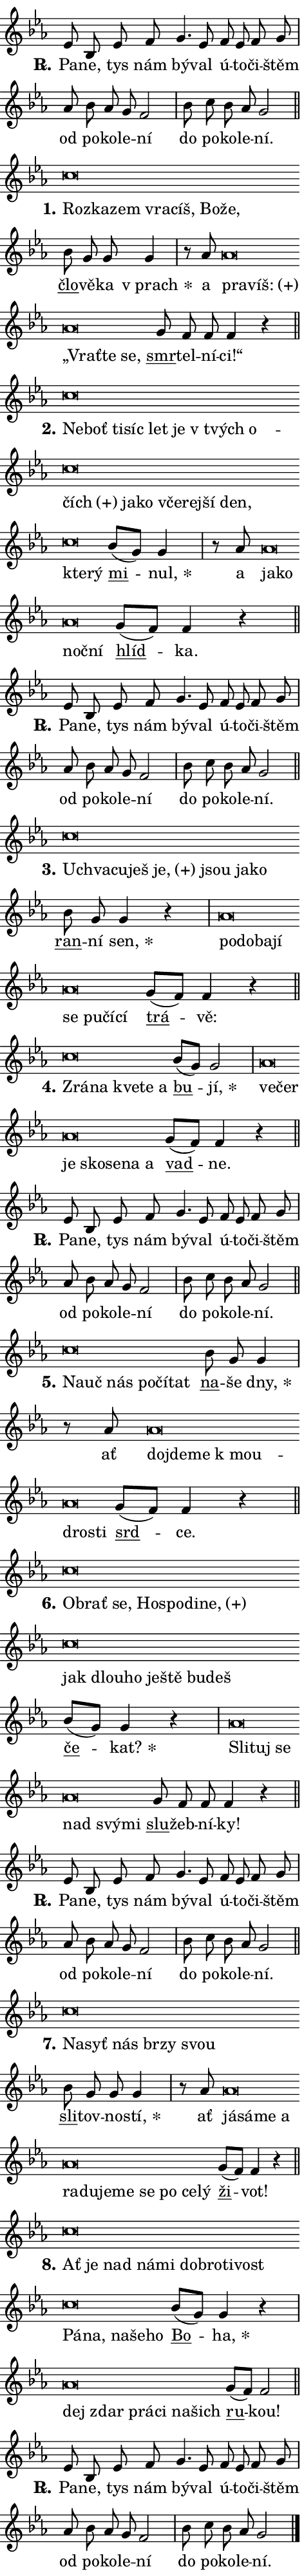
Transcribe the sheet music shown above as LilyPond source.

\version "2.24.0"
\header { tagline = "" }
\paper {
  indent = 0\cm
  top-margin = 0\cm
  right-margin = 0.13\cm % to fit lyric hyphens
  bottom-margin = 0\cm
  left-margin = 0\cm
  paper-width = 8\cm
  page-breaking = #ly:one-page-breaking
  system-system-spacing.basic-distance = #11
  score-system-spacing.basic-distance = #11
  ragged-last = ##f
}


%% Author: Thomas Morley
%% https://lists.gnu.org/archive/html/lilypond-user/2020-05/msg00002.html
#(define (line-position grob)
"Returns position of @var[grob} in current system:
   @code{'start}, if at first time-step
   @code{'end}, if at last time-step
   @code{'middle} otherwise
"
  (let* ((col (ly:item-get-column grob))
         (ln (ly:grob-object col 'left-neighbor))
         (rn (ly:grob-object col 'right-neighbor))
         (col-to-check-left (if (ly:grob? ln) ln col))
         (col-to-check-right (if (ly:grob? rn) rn col))
         (break-dir-left
           (and
             (ly:grob-property col-to-check-left 'non-musical #f)
             (ly:item-break-dir col-to-check-left)))
         (break-dir-right
           (and
             (ly:grob-property col-to-check-right 'non-musical #f)
             (ly:item-break-dir col-to-check-right))))
        (cond ((eqv? 1 break-dir-left) 'start)
              ((eqv? -1 break-dir-right) 'end)
              (else 'middle))))

#(define (tranparent-at-line-position vctor)
  (lambda (grob)
  "Relying on @code{line-position} select the relevant enry from @var{vctor}.
Used to determine transparency,"
    (case (line-position grob)
      ((end) (not (vector-ref vctor 0)))
      ((middle) (not (vector-ref vctor 1)))
      ((start) (not (vector-ref vctor 2))))))

noteHeadBreakVisibility =
#(define-music-function (break-visibility)(vector?)
"Makes @code{NoteHead}s transparent relying on @var{break-visibility}"
#{
  \override NoteHead.transparent =
    #(tranparent-at-line-position break-visibility)
#})

#(define delete-ledgers-for-transparent-note-heads
  (lambda (grob)
    "Reads whether a @code{NoteHead} is transparent.
If so this @code{NoteHead} is removed from @code{'note-heads} from
@var{grob}, which is supposed to be @code{LedgerLineSpanner}.
As a result ledgers are not printed for this @code{NoteHead}"
    (let* ((nhds-array (ly:grob-object grob 'note-heads))
           (nhds-list
             (if (ly:grob-array? nhds-array)
                 (ly:grob-array->list nhds-array)
                 '()))
           ;; Relies on the transparent-property being done before
           ;; Staff.LedgerLineSpanner.after-line-breaking is executed.
           ;; This is fragile ...
           (to-keep
             (remove
               (lambda (nhd)
                 (ly:grob-property nhd 'transparent #f))
               nhds-list)))
      ;; TODO find a better method to iterate over grob-arrays, similiar
      ;; to filter/remove etc for lists
      ;; For now rebuilt from scratch
      (set! (ly:grob-object grob 'note-heads)  '())
      (for-each
        (lambda (nhd)
          (ly:pointer-group-interface::add-grob grob 'note-heads nhd))
        to-keep))))

squashNotes = {
  \override NoteHead.X-extent = #'(-0.2 . 0.2)
  \override NoteHead.Y-extent = #'(-0.75 . 0)
  \override NoteHead.stencil =
    #(lambda (grob)
       (let ((pos (ly:grob-property grob 'staff-position)))
         (begin
           (if (< pos -7) (display "ERROR: Lower brevis then expected\n") (display ""))
           (if (<= pos -6) ly:text-interface::print ly:note-head::print))))
}
unSquashNotes = {
  \revert NoteHead.X-extent
  \revert NoteHead.Y-extent
  \revert NoteHead.stencil
}

hideNotes = \noteHeadBreakVisibility #begin-of-line-visible
unHideNotes = \noteHeadBreakVisibility #all-visible

% work-around for resetting accidentals
% https://lilypond.org/doc/v2.23/Documentation/notation/displaying-rhythms#unmetered-music
cadenzaMeasure = {
  \cadenzaOff
  \partial 1024 s1024
  \cadenzaOn
}

#(define-markup-command (accent layout props text) (markup?)
  "Underline accented syllable"
  (interpret-markup layout props
    #{\markup \override #'(offset . 4.3) \underline { #text }#}))

responsum = \markup \concat {
  "R" \hspace #-1.05 \path #0.1 #'((moveto 0 0.07) (lineto 0.9 0.8)) \hspace #0.05 "."
}

spaceSize = #0.6828661417322834 % exact space size for TeX Gyre Schola

\layout {
  \context {
    \Staff
    \remove "Time_signature_engraver"
    \override LedgerLineSpanner.after-line-breaking = #delete-ledgers-for-transparent-note-heads
  }
  \context {
    \Lyrics {
      \override LyricSpace.minimum-distance = \spaceSize
      \override LyricText.font-name = #"TeX Gyre Schola"
      \override LyricText.font-size = 1
      \override StanzaNumber.font-name = #"TeX Gyre Schola Bold"
      \override StanzaNumber.font-size = 1
    }
  }
  \context {
    \Score 
    \override NoteHead.text =
      #(lambda (grob) 
        (let ((pos (ly:grob-property grob 'staff-position)))
          #{\markup {
            \combine
              \halign #-0.55 \raise #(if (= pos -6) 0 0.5) \override #'(thickness . 2) \draw-line #'(3.2 . 0)
              \musicglyph "noteheads.sM1"
          }#}))
  }
}

% magnetic-lyrics.ily
%
%   written by
%     Jean Abou Samra <jean@abou-samra.fr>
%     Werner Lemberg <wl@gnu.org>
%
%   adapted by
%     Jiri Hon <jiri.hon@gmail.com>
%
% Version 2022-Apr-15

% https://www.mail-archive.com/lilypond-user@gnu.org/msg149350.html

#(define (Left_hyphen_pointer_engraver context)
   "Collect syllable-hyphen-syllable occurrences in lyrics and store
them in properties.  This engraver only looks to the left.  For
example, if the lyrics input is @code{foo -- bar}, it does the
following.

@itemize @bullet
@item
Set the @code{text} property of the @code{LyricHyphen} grob between
@q{foo} and @q{bar} to @code{foo}.

@item
Set the @code{left-hyphen} property of the @code{LyricText} grob with
text @q{foo} to the @code{LyricHyphen} grob between @q{foo} and
@q{bar}.
@end itemize

Use this auxiliary engraver in combination with the
@code{lyric-@/text::@/apply-@/magnetic-@/offset!} hook."
   (let ((hyphen #f)
         (text #f))
     (make-engraver
      (acknowledgers
       ((lyric-syllable-interface engraver grob source-engraver)
        (set! text grob)))
      (end-acknowledgers
       ((lyric-hyphen-interface engraver grob source-engraver)
        ;(when (not (grob::has-interface grob 'lyric-space-interface))
          (set! hyphen grob)));)
      ((stop-translation-timestep engraver)
       (when (and text hyphen)
         (ly:grob-set-object! text 'left-hyphen hyphen))
       (set! text #f)
       (set! hyphen #f)))))

#(define (lyric-text::apply-magnetic-offset! grob)
   "If the space between two syllables is less than the value in
property @code{LyricText@/.details@/.squash-threshold}, move the right
syllable to the left so that it gets concatenated with the left
syllable.

Use this function as a hook for
@code{LyricText@/.after-@/line-@/breaking} if the
@code{Left_@/hyphen_@/pointer_@/engraver} is active."
   (let ((hyphen (ly:grob-object grob 'left-hyphen #f)))
     (when hyphen
       (let ((left-text (ly:spanner-bound hyphen LEFT)))
         (when (grob::has-interface left-text 'lyric-syllable-interface)
           (let* ((common (ly:grob-common-refpoint grob left-text X))
                  (this-x-ext (ly:grob-extent grob common X))
                  (left-x-ext
                   (begin
                     ;; Trigger magnetism for left-text.
                     (ly:grob-property left-text 'after-line-breaking)
                     (ly:grob-extent left-text common X)))
                  ;; `delta` is the gap width between two syllables.
                  (delta (- (interval-start this-x-ext)
                            (interval-end left-x-ext)))
                  (details (ly:grob-property grob 'details))
                  (threshold (assoc-get 'squash-threshold details 0.2)))
             (when (< delta threshold)
               (let* (;; We have to manipulate the input text so that
                      ;; ligatures crossing syllable boundaries are not
                      ;; disabled.  For languages based on the Latin
                      ;; script this is essentially a beautification.
                      ;; However, for non-Western scripts it can be a
                      ;; necessity.
                      (lt (ly:grob-property left-text 'text))
                      (rt (ly:grob-property grob 'text))
                      (is-space (grob::has-interface hyphen 'lyric-space-interface))
                      (space (if is-space " " ""))
                      (extra-delta (if is-space spaceSize 0))
                      ;; Append new syllable.
                      (ltrt-space (if (and (string? lt) (string? rt))
                                (string-append lt space rt)
                                (make-concat-markup (list lt space rt))))
                      ;; Right-align `ltrt` to the right side.
                      (ltrt-space-markup (grob-interpret-markup
                               grob
                               (make-translate-markup
                                (cons (interval-length this-x-ext) 0)
                                (make-right-align-markup ltrt-space)))))
                 (begin
                   ;; Don't print `left-text`.
                   (ly:grob-set-property! left-text 'stencil #f)
                   ;; Set text and stencil (which holds all collected
                   ;; syllables so far) and shift it to the left.
                   (ly:grob-set-property! grob 'text ltrt-space)
                   (ly:grob-set-property! grob 'stencil ltrt-space-markup)
                   (ly:grob-translate-axis! grob (- (- delta extra-delta)) X))))))))))


#(define (lyric-hyphen::displace-bounds-first grob)
   ;; Make very sure this callback isn't triggered too early.
   (let ((left (ly:spanner-bound grob LEFT))
         (right (ly:spanner-bound grob RIGHT)))
     (ly:grob-property left 'after-line-breaking)
     (ly:grob-property right 'after-line-breaking)
     (ly:lyric-hyphen::print grob)))

squashThreshold = #0.4

\layout {
  \context {
    \Lyrics
    \consists #Left_hyphen_pointer_engraver
    \override LyricText.after-line-breaking =
      #lyric-text::apply-magnetic-offset!
    \override LyricHyphen.stencil = #lyric-hyphen::displace-bounds-first
    \override LyricText.details.squash-threshold = \squashThreshold
    \override LyricHyphen.minimum-distance = 0
    \override LyricHyphen.minimum-length = \squashThreshold
  }
}

squashText = \override LyricText.details.squash-threshold = 9999
unSquashText = \override LyricText.details.squash-threshold = \squashThreshold

leftText = \override LyricText.self-alignment-X = #LEFT
unLeftText = \revert LyricText.self-alignment-X

starOffset = #(lambda (grob) 
                (let ((x_offset (ly:self-alignment-interface::aligned-on-x-parent grob)))
                  (if (= x_offset 0) 0 (+ x_offset 1.2))))

star = #(define-music-function (syllable)(string?)
"Append star separator at the end of a syllable"
#{
  \once \override LyricText.X-offset = #starOffset
  \lyricmode { \markup {
    #syllable
    \override #'((font-name . "TeX Gyre Schola Bold")) \hspace #0.2 \lower #0.65 \larger "*"
  } }
#})

starAccent = #(define-music-function (syllable)(string?)
"Append star separator at the end of a syllable and make accent"
#{
  \once \override LyricText.X-offset = #starOffset
  \lyricmode { \markup {
    \accent #syllable
    \override #'((font-name . "TeX Gyre Schola Bold")) \hspace #0.2 \lower #0.65 \larger "*"
  } }
#})

breath = #(define-music-function (syllable)(string?)
"Append breathing indicator at the end of a syllable"
#{
  \lyricmode { \markup { #syllable "+" } }
#})

optionalBreath = #(define-music-function (syllable)(string?)
"Append optional breathing indicator at the end of a syllable"
#{
  \lyricmode { \markup { #syllable "(+)" } }
#})


\score {
    <<
        \new Voice = "melody" { \cadenzaOn \key es \major \relative { es'8 bes es f g4. es8 \bar "" f es f g \cadenzaMeasure \bar "|" as bes as g f2 \cadenzaMeasure \bar "|" bes8 c bes as g2 \cadenzaMeasure \bar "||" \break } }
        \new Lyrics \lyricsto "melody" { \lyricmode { \set stanza = \responsum
Pa -- ne, tys nám bý -- val ú -- to -- či -- štěm od po -- ko -- le -- ní do po -- ko -- le -- ní. } }
    >>
    \layout {}
}

\score {
    <<
        \new Voice = "melody" { \cadenzaOn \key es \major \relative { \squashNotes c''\breve*1/16 \hideNotes \breve*1/16 \bar "" \breve*1/16 \bar "" \breve*1/16 \bar "" \breve*1/16 \bar "" \breve*1/16 \breve*1/16 \bar "" \unHideNotes \unSquashNotes \bar "" bes8 g g g4 \cadenzaMeasure \bar "|" r8 as8 \squashNotes as\breve*1/16 \hideNotes \breve*1/16 \bar "" \breve*1/16 \bar "" \breve*1/16 \breve*1/16 \bar "" \unHideNotes \unSquashNotes \bar "" g8 f f f4 r \cadenzaMeasure \bar "||" \break } }
        \new Lyrics \lyricsto "melody" { \lyricmode { \set stanza = "1."
\leftText Roz -- \squashText ka -- zem vra -- cíš, Bo -- že, \unLeftText \unSquashText \markup \accent člo -- vě -- ka \star "v prach" a \leftText pra -- \squashText \optionalBreath víš: „Vrať -- te se, \unLeftText \unSquashText \markup \accent smr -- tel -- ní -- ci!“ } }
    >>
    \layout {}
}

\score {
    <<
        \new Voice = "melody" { \cadenzaOn \key es \major \relative { \squashNotes c''\breve*1/16 \hideNotes \breve*1/16 \bar "" \breve*1/16 \bar "" \breve*1/16 \bar "" \breve*1/16 \bar "" \breve*1/16 \bar "" \breve*1/16 \bar "" \breve*1/16 \bar "" \breve*1/16 \bar "" \breve*1/16 \bar "" \breve*1/16 \bar "" \breve*1/16 \bar "" \breve*1/16 \bar "" \breve*1/16 \bar "" \breve*1/16 \bar "" \breve*1/16 \breve*1/16 \bar "" \unHideNotes \unSquashNotes \bar "" bes8[( g)] g4 \cadenzaMeasure \bar "|" r8 as8 \squashNotes as\breve*1/16 \hideNotes \breve*1/16 \bar "" \breve*1/16 \breve*1/16 \bar "" \unHideNotes \unSquashNotes \bar "" g8[( f)] f4 r \cadenzaMeasure \bar "||" \break } }
        \new Lyrics \lyricsto "melody" { \lyricmode { \set stanza = "2."
\leftText Ne -- \squashText boť ti -- síc let je "v tvých" o -- \optionalBreath čích ja -- ko vče -- rej -- ší den, kte -- rý \unLeftText \unSquashText \markup \accent mi -- \star nul, a \leftText ja -- \squashText ko noč -- ní \unLeftText \unSquashText \markup \accent hlíd -- ka. } }
    >>
    \layout {}
}

\score {
    <<
        \new Voice = "melody" { \cadenzaOn \key es \major \relative { es'8 bes es f g4. es8 \bar "" f es f g \cadenzaMeasure \bar "|" as bes as g f2 \cadenzaMeasure \bar "|" bes8 c bes as g2 \cadenzaMeasure \bar "||" \break } }
        \new Lyrics \lyricsto "melody" { \lyricmode { \set stanza = \responsum
Pa -- ne, tys nám bý -- val ú -- to -- či -- štěm od po -- ko -- le -- ní do po -- ko -- le -- ní. } }
    >>
    \layout {}
}

\score {
    <<
        \new Voice = "melody" { \cadenzaOn \key es \major \relative { \squashNotes c''\breve*1/16 \hideNotes \breve*1/16 \bar "" \breve*1/16 \bar "" \breve*1/16 \bar "" \breve*1/16 \bar "" \breve*1/16 \breve*1/16 \bar "" \unHideNotes \unSquashNotes \bar "" bes8 g g4 r \cadenzaMeasure \bar "|" \squashNotes as\breve*1/16 \hideNotes \breve*1/16 \bar "" \breve*1/16 \bar "" \breve*1/16 \bar "" \breve*1/16 \bar "" \breve*1/16 \bar "" \breve*1/16 \breve*1/16 \bar "" \unHideNotes \unSquashNotes \bar "" g8[( f)] f4 r \cadenzaMeasure \bar "||" \break } }
        \new Lyrics \lyricsto "melody" { \lyricmode { \set stanza = "3."
\leftText Uchva -- \squashText cu -- ješ \optionalBreath je, jsou ja -- ko \unLeftText \unSquashText \markup \accent ran -- ní \star sen, \leftText po -- \squashText do -- ba -- jí se pu -- čí -- cí \unLeftText \unSquashText \markup \accent trá -- vě: } }
    >>
    \layout {}
}

\score {
    <<
        \new Voice = "melody" { \cadenzaOn \key es \major \relative { \squashNotes c''\breve*1/16 \hideNotes \breve*1/16 \bar "" \breve*1/16 \bar "" \breve*1/16 \breve*1/16 \bar "" \unHideNotes \unSquashNotes \bar "" bes8[( g)] g2 \cadenzaMeasure \bar "|" \squashNotes as\breve*1/16 \hideNotes \breve*1/16 \bar "" \breve*1/16 \bar "" \breve*1/16 \bar "" \breve*1/16 \bar "" \breve*1/16 \breve*1/16 \bar "" \unHideNotes \unSquashNotes \bar "" g8[( f)] f4 r \cadenzaMeasure \bar "||" \break } }
        \new Lyrics \lyricsto "melody" { \lyricmode { \set stanza = "4."
\leftText Zrá -- \squashText na kve -- te a \unLeftText \unSquashText \markup \accent bu -- \star jí, \leftText ve -- \squashText čer je sko -- se -- na a \unLeftText \unSquashText \markup \accent vad -- ne. } }
    >>
    \layout {}
}

\score {
    <<
        \new Voice = "melody" { \cadenzaOn \key es \major \relative { es'8 bes es f g4. es8 \bar "" f es f g \cadenzaMeasure \bar "|" as bes as g f2 \cadenzaMeasure \bar "|" bes8 c bes as g2 \cadenzaMeasure \bar "||" \break } }
        \new Lyrics \lyricsto "melody" { \lyricmode { \set stanza = \responsum
Pa -- ne, tys nám bý -- val ú -- to -- či -- štěm od po -- ko -- le -- ní do po -- ko -- le -- ní. } }
    >>
    \layout {}
}

\score {
    <<
        \new Voice = "melody" { \cadenzaOn \key es \major \relative { \squashNotes c''\breve*1/16 \hideNotes \breve*1/16 \bar "" \breve*1/16 \bar "" \breve*1/16 \bar "" \breve*1/16 \breve*1/16 \bar "" \unHideNotes \unSquashNotes \bar "" bes8 g g4 \cadenzaMeasure \bar "|" r8 as8 \squashNotes as\breve*1/16 \hideNotes \breve*1/16 \bar "" \breve*1/16 \bar "" \breve*1/16 \bar "" \breve*1/16 \breve*1/16 \bar "" \unHideNotes \unSquashNotes \bar "" g8[( f)] f4 r \cadenzaMeasure \bar "||" \break } }
        \new Lyrics \lyricsto "melody" { \lyricmode { \set stanza = "5."
\leftText Na -- \squashText uč nás po -- čí -- tat \unLeftText \unSquashText \markup \accent na -- še \star dny, ať \leftText do -- \squashText jde -- me "k mou" -- dro -- sti \unLeftText \unSquashText \markup \accent srd -- ce. } }
    >>
    \layout {}
}

\score {
    <<
        \new Voice = "melody" { \cadenzaOn \key es \major \relative { \squashNotes c''\breve*1/16 \hideNotes \breve*1/16 \bar "" \breve*1/16 \bar "" \breve*1/16 \bar "" \breve*1/16 \bar "" \breve*1/16 \bar "" \breve*1/16 \bar "" \breve*1/16 \bar "" \breve*1/16 \bar "" \breve*1/16 \bar "" \breve*1/16 \bar "" \breve*1/16 \bar "" \breve*1/16 \breve*1/16 \bar "" \unHideNotes \unSquashNotes \bar "" bes8[( g)] g4 r \cadenzaMeasure \bar "|" \squashNotes as\breve*1/16 \hideNotes \breve*1/16 \bar "" \breve*1/16 \bar "" \breve*1/16 \bar "" \breve*1/16 \breve*1/16 \bar "" \unHideNotes \unSquashNotes \bar "" g8 f f f4 r \cadenzaMeasure \bar "||" \break } }
        \new Lyrics \lyricsto "melody" { \lyricmode { \set stanza = "6."
\leftText Ob -- \squashText rať se, Ho -- spo -- di -- \optionalBreath ne, jak dlou -- ho je -- ště bu -- deš \unLeftText \unSquashText \markup \accent če -- \star kat? \leftText Sli -- \squashText tuj se nad svý -- mi \unLeftText \unSquashText \markup \accent slu -- žeb -- ní -- ky! } }
    >>
    \layout {}
}

\score {
    <<
        \new Voice = "melody" { \cadenzaOn \key es \major \relative { es'8 bes es f g4. es8 \bar "" f es f g \cadenzaMeasure \bar "|" as bes as g f2 \cadenzaMeasure \bar "|" bes8 c bes as g2 \cadenzaMeasure \bar "||" \break } }
        \new Lyrics \lyricsto "melody" { \lyricmode { \set stanza = \responsum
Pa -- ne, tys nám bý -- val ú -- to -- či -- štěm od po -- ko -- le -- ní do po -- ko -- le -- ní. } }
    >>
    \layout {}
}

\score {
    <<
        \new Voice = "melody" { \cadenzaOn \key es \major \relative { \squashNotes c''\breve*1/16 \hideNotes \breve*1/16 \bar "" \breve*1/16 \bar "" \breve*1/16 \bar "" \breve*1/16 \breve*1/16 \bar "" \unHideNotes \unSquashNotes \bar "" bes8 g g g4 \cadenzaMeasure \bar "|" r8 as8 \squashNotes as\breve*1/16 \hideNotes \breve*1/16 \bar "" \breve*1/16 \bar "" \breve*1/16 \bar "" \breve*1/16 \bar "" \breve*1/16 \bar "" \breve*1/16 \bar "" \breve*1/16 \bar "" \breve*1/16 \bar "" \breve*1/16 \bar "" \breve*1/16 \breve*1/16 \bar "" \unHideNotes \unSquashNotes \bar "" g8[( f)] f4 r \cadenzaMeasure \bar "||" \break } }
        \new Lyrics \lyricsto "melody" { \lyricmode { \set stanza = "7."
\leftText Na -- \squashText syť nás br -- zy svou \unLeftText \unSquashText \markup \accent sli -- tov -- no -- \star stí, ať \leftText já -- \squashText sá -- me a ra -- du -- je -- me se po ce -- lý \unLeftText \unSquashText \markup \accent ži -- vot! } }
    >>
    \layout {}
}

\score {
    <<
        \new Voice = "melody" { \cadenzaOn \key es \major \relative { \squashNotes c''\breve*1/16 \hideNotes \breve*1/16 \bar "" \breve*1/16 \bar "" \breve*1/16 \bar "" \breve*1/16 \bar "" \breve*1/16 \bar "" \breve*1/16 \bar "" \breve*1/16 \bar "" \breve*1/16 \bar "" \breve*1/16 \bar "" \breve*1/16 \bar "" \breve*1/16 \bar "" \breve*1/16 \breve*1/16 \bar "" \unHideNotes \unSquashNotes \bar "" bes8[( g)] g4 r \cadenzaMeasure \bar "|" \squashNotes as\breve*1/16 \hideNotes \breve*1/16 \bar "" \breve*1/16 \bar "" \breve*1/16 \bar "" \breve*1/16 \breve*1/16 \bar "" \unHideNotes \unSquashNotes \bar "" g8[( f)] f2 \cadenzaMeasure \bar "||" \break } }
        \new Lyrics \lyricsto "melody" { \lyricmode { \set stanza = "8."
\leftText Ať \squashText je nad ná -- mi dob -- ro -- ti -- vost Pá -- na, na -- še -- ho \unLeftText \unSquashText \markup \accent Bo -- \star ha, \leftText dej \squashText zdar prá -- ci na -- šich \unLeftText \unSquashText \markup \accent ru -- kou! } }
    >>
    \layout {}
}

\score {
    <<
        \new Voice = "melody" { \cadenzaOn \key es \major \relative { es'8 bes es f g4. es8 \bar "" f es f g \cadenzaMeasure \bar "|" as bes as g f2 \cadenzaMeasure \bar "|" bes8 c bes as g2 \cadenzaMeasure \bar "||" \break } \bar "|." }
        \new Lyrics \lyricsto "melody" { \lyricmode { \set stanza = \responsum
Pa -- ne, tys nám bý -- val ú -- to -- či -- štěm od po -- ko -- le -- ní do po -- ko -- le -- ní. } }
    >>
    \layout {}
}
